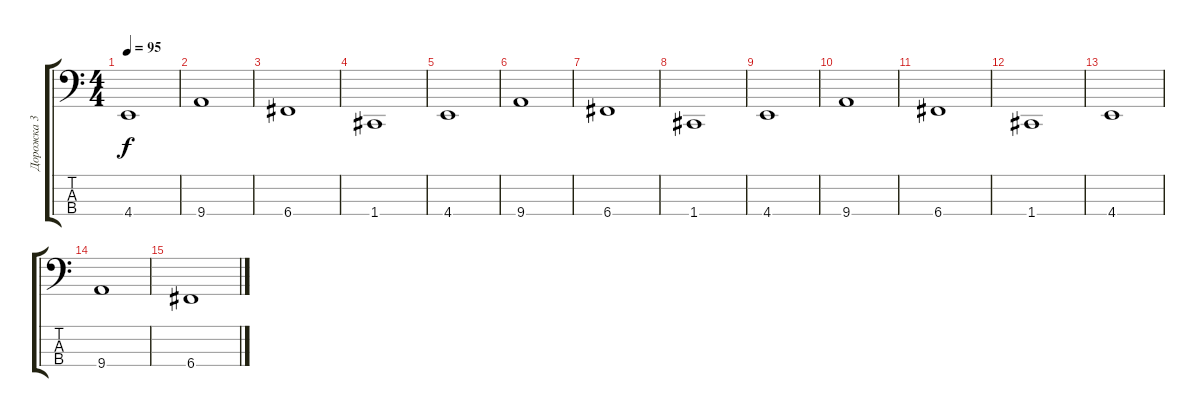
\track ("Дорожка 3" "Дорожка 3") {instrument electricbassfinger}
\staff {score tabs}
\tuning (F2 C2 G1 C1) {hide}
\ts (4 4)
\tempo 95
\clef f4
\ks c
4.4.1{dy f} |
9.4.1 |
6.4.1 |
1.4.1 |
4.4.1 |
9.4.1 |
6.4.1 |
1.4.1 |
4.4.1 |
9.4.1 |
6.4.1 |
1.4.1 |
4.4.1 |
9.4.1 |
6.4.1
